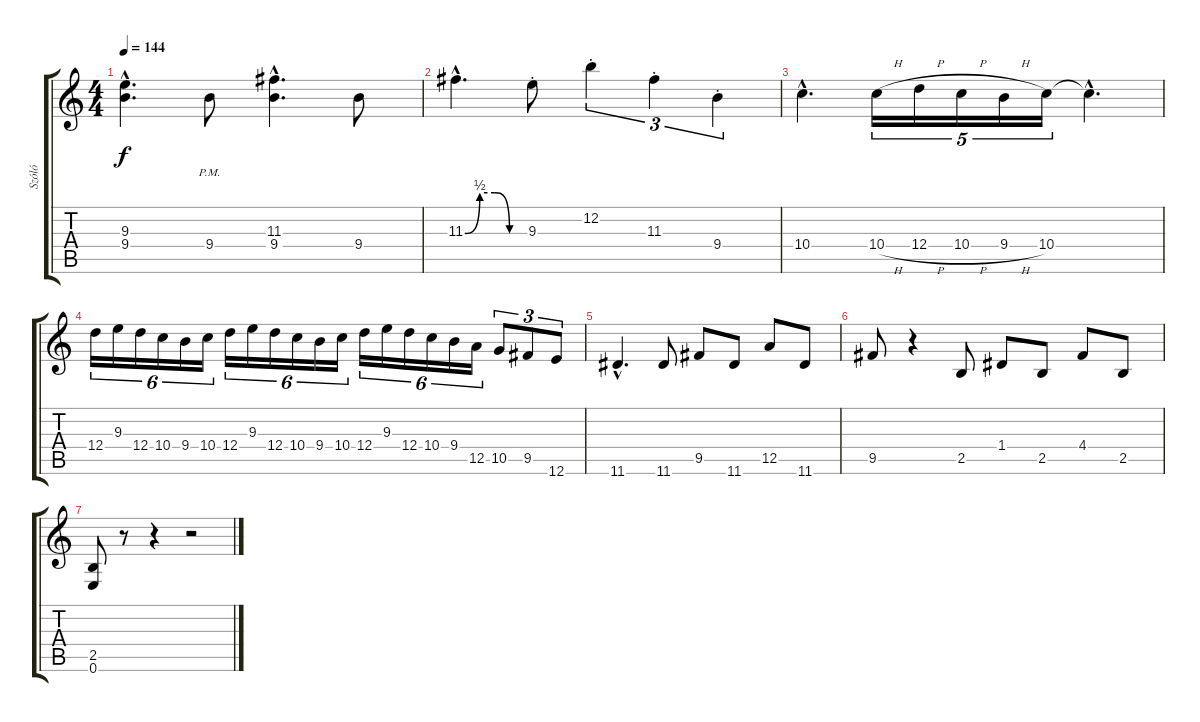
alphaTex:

\track ("Szóló" "Szóló") {instrument acousticguitarnylon}
\staff {score tabs}
\tuning (E4 B3 G3 D3 A2 E2) {hide}
\ts (4 4)
\tempo 144
\clef g2
\ks c
(9.3{hac} 9.4{hac}).4{d dy f} 9.4{pm}.8 (11.3{hac} 9.4{hac}).4{d} 9.4.8 |
11.3{be (custom 0 0 15 2 30 2 45 0 60 0) hac}.4{d} 9.3{st}.8 12.2{st}.4{tu (3 2)} 11.3{st}.4{tu (3 2)} 9.4{st}.4{tu (3 2)} |
10.4{hac}.4{d} 10.4{h}.16{tu (5 4)} 12.4{h}.16{tu (5 4)} 10.4{h}.16{tu (5 4)} 9.4{h}.16{tu (5 4)} 10.4.16{tu (5 4)} 10.4{hac t}.4{d} |
12.4.16{tu (6 4)} 9.3.16{tu (6 4)} 12.4.16{tu (6 4)} 10.4.16{tu (6 4)} 9.4.16{tu (6 4)} 10.4.16{tu (6 4)} 12.4.16{tu (6 4)} 9.3.16{tu (6 4)} 12.4.16{tu (6 4)} 10.4.16{tu (6 4)} 9.4.16{tu (6 4)} 10.4.16{tu (6 4)} 12.4.16{tu (6 4)} 9.3.16{tu (6 4)} 12.4.16{tu (6 4)} 10.4.16{tu (6 4)} 9.4.16{tu (6 4)} 12.5.16{tu (6 4)} 10.5.8{tu (3 2)} 9.5.8{tu (3 2)} 12.6.8{tu (3 2)} |
11.6{hac}.4{d} 11.6.8 9.5.8 11.6.8 12.5.8 11.6.8 |
9.5.8 r.4 2.5.8 1.4.8 2.5.8 4.4.8 2.5.8 |
(2.5 0.6).8 r.8 r.4 r.2
